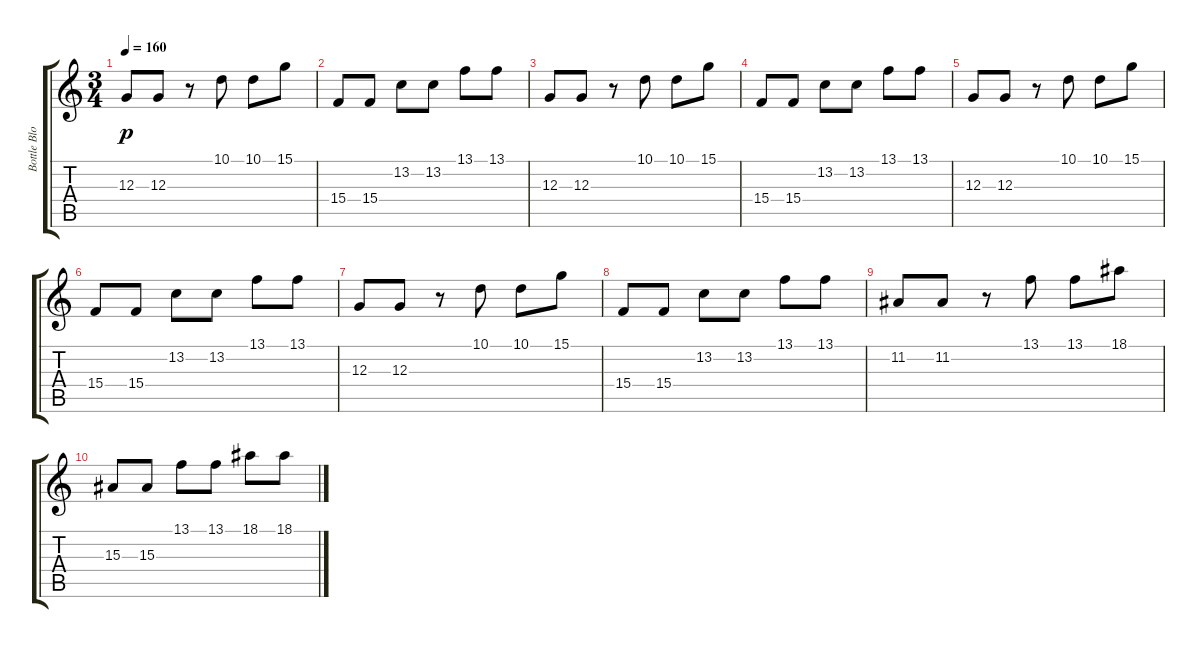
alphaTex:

\track ("Bottle Blow BG" "Bottle Blo") {instrument blownbottle}
\staff {score tabs}
\tuning (E4 B3 G3 D3 A2 E2) {hide}
\ts (3 4)
\tempo 160
\clef g2
\ks c
12.3.8{dy p volume 13} 12.3.8{volume 13} r.8 10.1.8{volume 13} 10.1.8{volume 12} 15.1.8{volume 12} |
15.4.8{volume 12} 15.4.8{volume 12} 13.2.8{volume 12} 13.2.8{volume 11} 13.1.8{volume 11} 13.1.8{volume 11} |
12.3.8{volume 11} 12.3.8{volume 10} r.8 10.1.8{volume 10} 10.1.8{volume 10} 15.1.8{volume 10} |
15.4.8{volume 9} 15.4.8{volume 9} 13.2.8{volume 9} 13.2.8{volume 9} 13.1.8{volume 8} 13.1.8{volume 8} |
12.3.8{volume 8} 12.3.8{volume 8} r.8 10.1.8{volume 7} 10.1.8{volume 7} 15.1.8{volume 7} |
15.4.8{volume 7} 15.4.8{volume 6} 13.2.8{volume 6} 13.2.8{volume 6} 13.1.8{volume 6} 13.1.8{volume 6} |
12.3.8{volume 5} 12.3.8{volume 5} r.8 10.1.8{volume 5} 10.1.8{volume 4} 15.1.8{volume 4} |
15.4.8{volume 4} 15.4.8{volume 4} 13.2.8{volume 4} 13.2.8{volume 3} 13.1.8{volume 3} 13.1.8{volume 3} |
11.2.8{volume 3} 11.2.8{volume 2} r.8 13.1.8{volume 2} 13.1.8{volume 2} 18.1.8{volume 2} |
15.3.8{volume 1} 15.3.8{volume 1} 13.1.8{volume 1} 13.1.8{volume 1} 18.1.8{volume 0} 18.1.8{volume 0}
